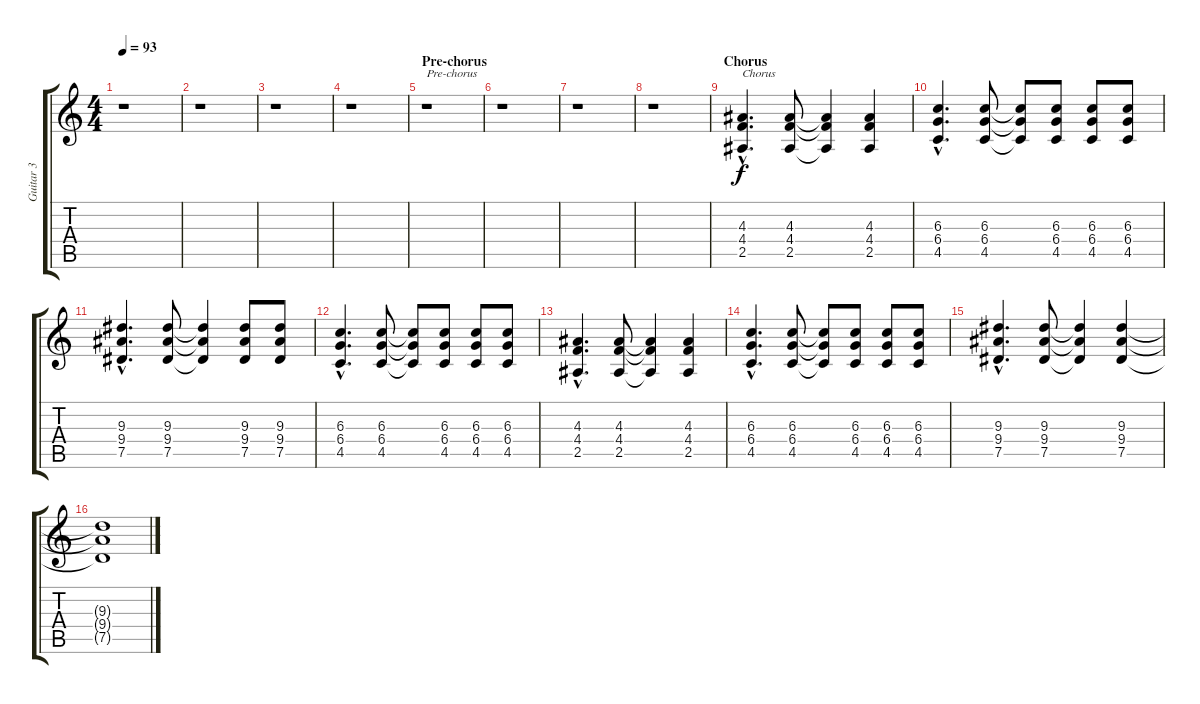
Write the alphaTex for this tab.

\track ("Guitar 3" "Guitar 3") {instrument distortionguitar}
\staff {score tabs}
\tuning (Eb4 Bb3 Gb3 Db3 Ab2 Eb2) {hide}
\ts (4 4)
\tempo 93
\clef g2
\ks c
r.1{dy f} |
r.1 |
r.1 |
r.1 |
\section ("" "Pre-chorus")
r.1{txt "Pre-chorus"} |
r.1 |
r.1 |
r.1 |
\section ("" "Chorus")
(4.3{hac} 4.4{hac} 2.5{hac}).4{d txt "Chorus"} (4.3 4.4 2.5).8 (4.3{t} 4.4{t} 2.5{t}).4 (4.3 4.4 2.5).4 |
(6.3{hac} 6.4{hac} 4.5{hac}).4{d} (6.3 6.4 4.5).8 (6.3{t} 6.4{t} 4.5{t}).8 (6.3 6.4 4.5).8 (6.3 6.4 4.5).8 (6.3 6.4 4.5).8 |
(9.3{hac} 9.4{hac} 7.5{hac}).4{d} (9.3 9.4 7.5).8 (9.3{t} 9.4{t} 7.5{t}).4 (9.3 9.4 7.5).8 (9.3 9.4 7.5).8 |
(6.3{hac} 6.4{hac} 4.5{hac}).4{d} (6.3 6.4 4.5).8 (6.3{t} 6.4{t} 4.5{t}).8 (6.3 6.4 4.5).8 (6.3 6.4 4.5).8 (6.3 6.4 4.5).8 |
(4.3{hac} 4.4{hac} 2.5{hac}).4{d} (4.3 4.4 2.5).8 (4.3{t} 4.4{t} 2.5{t}).4 (4.3 4.4 2.5).4 |
(6.3{hac} 6.4{hac} 4.5{hac}).4{d} (6.3 6.4 4.5).8 (6.3{t} 6.4{t} 4.5{t}).8 (6.3 6.4 4.5).8 (6.3 6.4 4.5).8 (6.3 6.4 4.5).8 |
(9.3{hac} 9.4{hac} 7.5{hac}).4{d} (9.3 9.4 7.5).8 (9.3{t} 9.4{t} 7.5{t}).4 (9.3 9.4 7.5).4 |
(9.3{t} 9.4{t} 7.5{t}).1
